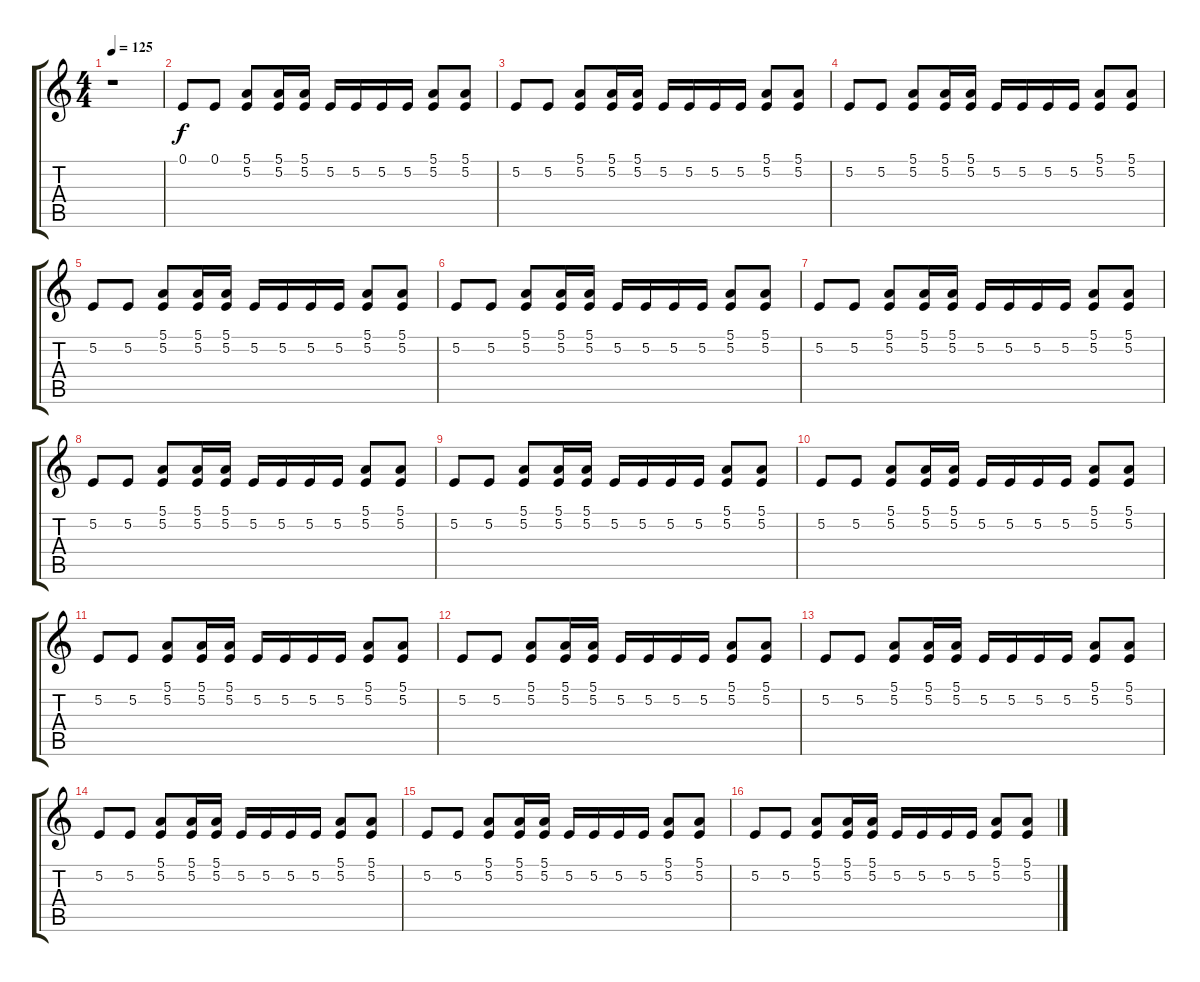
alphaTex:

\track "" {instrument agogo}
\staff {score tabs}
\tuning (E4 B3 G3 D3 A2 E2) {hide}
\ts (4 4)
\tempo 125
\clef g2
\ks c
r.1{dy f instrument agogo} |
0.1.8 0.1.8 (5.1 5.2).8 (5.1 5.2).16 (5.1 5.2).16 5.2.16 5.2.16 5.2.16 5.2.16 (5.1 5.2).8 (5.1 5.2).8 |
5.2.8 5.2.8 (5.1 5.2).8 (5.1 5.2).16 (5.1 5.2).16 5.2.16 5.2.16 5.2.16 5.2.16 (5.1 5.2).8 (5.1 5.2).8 |
5.2.8 5.2.8 (5.1 5.2).8 (5.1 5.2).16 (5.1 5.2).16 5.2.16 5.2.16 5.2.16 5.2.16 (5.1 5.2).8 (5.1 5.2).8 |
5.2.8 5.2.8 (5.1 5.2).8 (5.1 5.2).16 (5.1 5.2).16 5.2.16 5.2.16 5.2.16 5.2.16 (5.1 5.2).8 (5.1 5.2).8 |
5.2.8 5.2.8 (5.1 5.2).8 (5.1 5.2).16 (5.1 5.2).16 5.2.16 5.2.16 5.2.16 5.2.16 (5.1 5.2).8 (5.1 5.2).8 |
5.2.8 5.2.8 (5.1 5.2).8 (5.1 5.2).16 (5.1 5.2).16 5.2.16 5.2.16 5.2.16 5.2.16 (5.1 5.2).8 (5.1 5.2).8 |
5.2.8 5.2.8 (5.1 5.2).8 (5.1 5.2).16 (5.1 5.2).16 5.2.16 5.2.16 5.2.16 5.2.16 (5.1 5.2).8 (5.1 5.2).8 |
5.2.8 5.2.8 (5.1 5.2).8 (5.1 5.2).16 (5.1 5.2).16 5.2.16 5.2.16 5.2.16 5.2.16 (5.1 5.2).8 (5.1 5.2).8 |
5.2.8 5.2.8 (5.1 5.2).8 (5.1 5.2).16 (5.1 5.2).16 5.2.16 5.2.16 5.2.16 5.2.16 (5.1 5.2).8 (5.1 5.2).8 |
5.2.8 5.2.8 (5.1 5.2).8 (5.1 5.2).16 (5.1 5.2).16 5.2.16 5.2.16 5.2.16 5.2.16 (5.1 5.2).8 (5.1 5.2).8 |
5.2.8 5.2.8 (5.1 5.2).8 (5.1 5.2).16 (5.1 5.2).16 5.2.16 5.2.16 5.2.16 5.2.16 (5.1 5.2).8 (5.1 5.2).8 |
5.2.8 5.2.8 (5.1 5.2).8 (5.1 5.2).16 (5.1 5.2).16 5.2.16 5.2.16 5.2.16 5.2.16 (5.1 5.2).8 (5.1 5.2).8 |
5.2.8 5.2.8 (5.1 5.2).8 (5.1 5.2).16 (5.1 5.2).16 5.2.16 5.2.16 5.2.16 5.2.16 (5.1 5.2).8 (5.1 5.2).8 |
5.2.8 5.2.8 (5.1 5.2).8 (5.1 5.2).16 (5.1 5.2).16 5.2.16 5.2.16 5.2.16 5.2.16 (5.1 5.2).8 (5.1 5.2).8 |
5.2.8 5.2.8 (5.1 5.2).8 (5.1 5.2).16 (5.1 5.2).16 5.2.16 5.2.16 5.2.16 5.2.16 (5.1 5.2).8 (5.1 5.2).8
